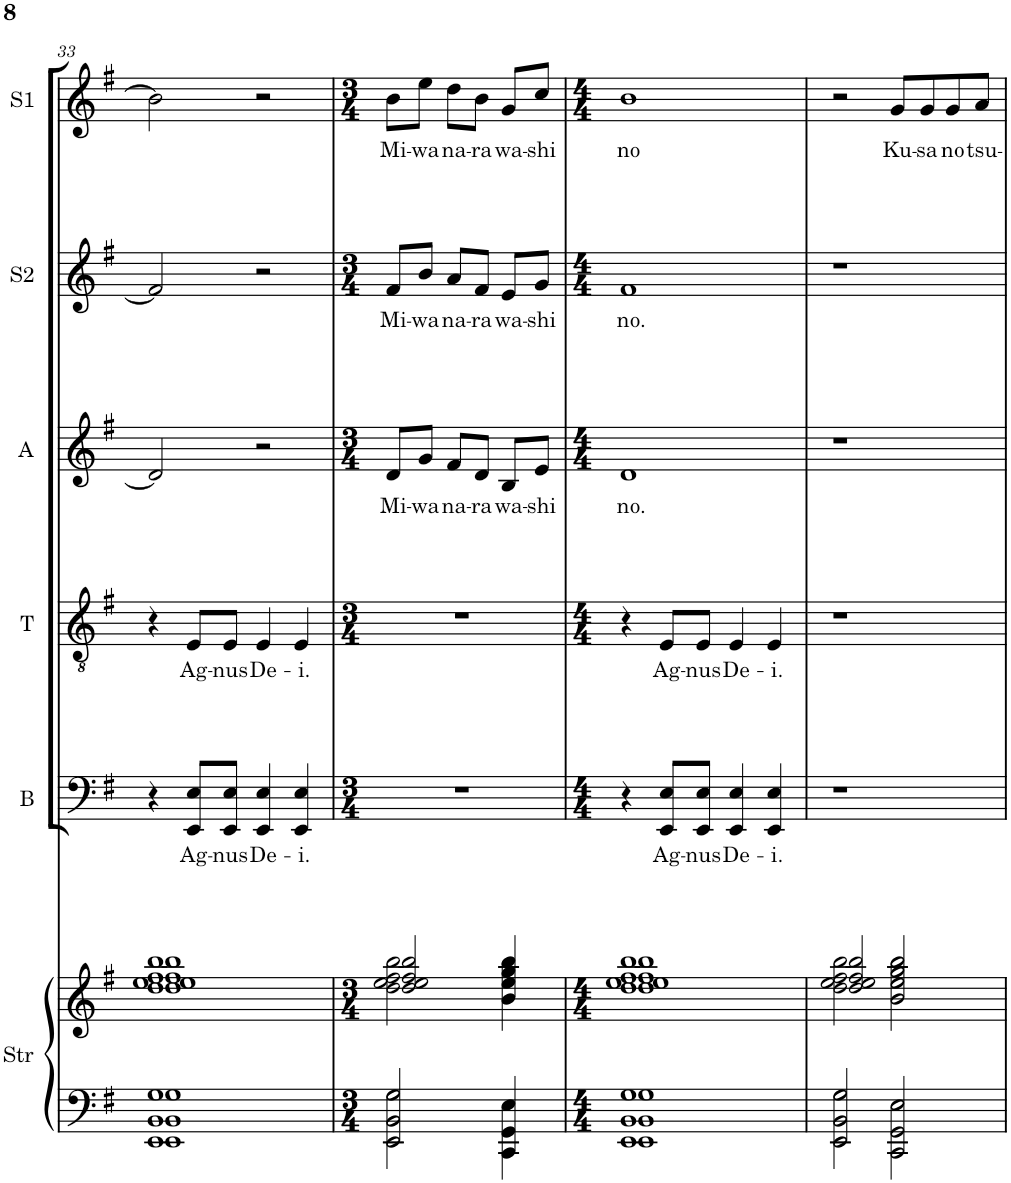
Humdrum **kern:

**kern	**kern	**kern	**text	**kern	**text	**kern	**text	**kern	**text	**kern	**text
*part6	*part6	*part5	*part5	*part4	*part4	*part3	*part3	*part2	*part2	*part1	*part1
*staff7	*staff6	*staff5	*staff5	*staff4	*staff4	*staff3	*staff3	*staff2	*staff2	*staff1	*staff1
*I"Strings	*	*I"Bass	*	*I"Tenor	*	*I"Alto	*	*I"Soprano 2	*	*I"Soprano 1	*
*I'Str	*	*I'B	*	*I'T	*	*I'A	*	*I'S2	*	*I'S1	*
!!LO:PB:g=z
*clefF4	*clefG2	*clefF4	*	*clefGv2	*	*clefG2	*	*clefG2	*	*clefG2	*
*k[f#]	*k[f#]	*k[f#]	*	*k[f#]	*	*k[f#]	*	*k[f#]	*	*k[f#]	*
*G:	*G:	*G:	*	*G:	*	*G:	*	*G:	*	*G:	*
*M4/4	*M4/4	*M4/4	*	*M4/4	*	*M4/4	*	*M4/4	*	*M4/4	*
=33	=33	=33	=33	=33	=33	=33	=33	=33	=33	=33	=33
*^	*^	*	*	*	*	*	*	*	*	*	*
1EE 1BB 1G	1EE 1BB 1G	1dd 1ee 1ff# 1bb	1dd 1ee 1ff# 1bb	4r	.	4r	.	2d/]	.	2f#/]	.	2b\]	.
!	!	!	!	!	!LO:LY:b	!	!LO:LY:b	!	!	!	!	!	!
.	.	.	.	8EE/ 8E/L	Ag-	8E/L	Ag-	.	.	.	.	.	.
!	!	!	!	!	!LO:LY:b	!	!LO:LY:b	!	!	!	!	!	!
.	.	.	.	8EE/ 8E/J	-nus	8E/J	-nus	.	.	.	.	.	.
!	!	!	!	!	!LO:LY:b	!	!LO:LY:b	!	!	!	!	!	!
.	.	.	.	4EE/ 4E/	De-	4E/	De-	2r	.	2r	.	2r	.
!	!	!	!	!	!LO:LY:b	!	!LO:LY:b	!	!	!	!	!	!
.	.	.	.	4EE/ 4E/	-i.	4E/	-i.	.	.	.	.	.	.
=34	=34	=34	=34	=34	=34	=34	=34	=34	=34	=34	=34	=34	=34
*M3/4	*	*M3/4	*	*M3/4	*	*M3/4	*	*M3/4	*	*M3/4	*	*M3/4	*
!	!	!	!	!	!	!	!	!	!LO:LY:b	!	!LO:LY:b	!	!LO:LY:b
2EE/ 2BB/ 2G/	2EE\ 2BB\ 2G\	2dd/ 2ee/ 2ff#/ 2bb/	2dd\ 2ee\ 2ff#\ 2bb\	2.r	.	2.r	.	8d/L	Mi-	8f#/L	Mi-	8b\L	Mi-
!	!	!	!	!	!	!	!	!	!LO:LY:b	!	!LO:LY:b	!	!LO:LY:b
.	.	.	.	.	.	.	.	8g/J	-wa	8b/J	-wa	8ee\J	-wa
!	!	!	!	!	!	!	!	!	!LO:LY:b	!	!LO:LY:b	!	!LO:LY:b
.	.	.	.	.	.	.	.	8f#/L	na-	8a/L	na-	8dd\L	na-
!	!	!	!	!	!	!	!	!	!LO:LY:b	!	!LO:LY:b	!	!LO:LY:b
.	.	.	.	.	.	.	.	8d/J	-ra	8f#/J	-ra	8b\J	-ra
!	!	!	!	!	!	!	!	!	!LO:LY:b	!	!LO:LY:b	!	!LO:LY:b
4CC/ 4GG/ 4E/	4CC\ 4GG\ 4E\	4b/ 4ee/ 4gg/ 4bb/	4b\ 4ee\ 4gg\ 4bb\	.	.	.	.	8B/L	wa-	8e/L	wa-	8g/L	wa-
!	!	!	!	!	!	!	!	!	!LO:LY:b	!	!LO:LY:b	!	!LO:LY:b
.	.	.	.	.	.	.	.	8e/J	-shi	8g/J	-shi	8cc/J	-shi
=35	=35	=35	=35	=35	=35	=35	=35	=35	=35	=35	=35	=35	=35
*M4/4	*	*M4/4	*	*M4/4	*	*M4/4	*	*M4/4	*	*M4/4	*	*M4/4	*
!	!	!	!	!	!	!	!	!	!LO:LY:b	!	!LO:LY:b	!	!LO:LY:b
1EE 1BB 1G	1EE 1BB 1G	1dd 1ee 1ff# 1bb	1dd 1ee 1ff# 1bb	4r	.	4r	.	1d	no.	1f#	no.	1b	no
!	!	!	!	!	!LO:LY:b	!	!LO:LY:b	!	!	!	!	!	!
.	.	.	.	8EE/ 8E/L	Ag-	8E/L	Ag-	.	.	.	.	.	.
!	!	!	!	!	!LO:LY:b	!	!LO:LY:b	!	!	!	!	!	!
.	.	.	.	8EE/ 8E/J	-nus	8E/J	-nus	.	.	.	.	.	.
!	!	!	!	!	!LO:LY:b	!	!LO:LY:b	!	!	!	!	!	!
.	.	.	.	4EE/ 4E/	De-	4E/	De-	.	.	.	.	.	.
!	!	!	!	!	!LO:LY:b	!	!LO:LY:b	!	!	!	!	!	!
.	.	.	.	4EE/ 4E/	-i.	4E/	-i.	.	.	.	.	.	.
=36	=36	=36	=36	=36	=36	=36	=36	=36	=36	=36	=36	=36	=36
2EE/ 2BB/ 2G/	2EE\ 2BB\ 2G\	2dd/ 2ee/ 2ff#/ 2bb/	2dd\ 2ee\ 2ff#\ 2bb\	1r	.	1r	.	1r	.	1r	.	2r	.
!	!	!	!	!	!	!	!	!	!	!	!	!	!LO:LY:b
2CC/ 2GG/ 2E/	2CC\ 2GG\ 2E\	2b/ 2ee/ 2gg/ 2bb/	2b\ 2ee\ 2gg\ 2bb\	.	.	.	.	.	.	.	.	8g/L	Ku-
!	!	!	!	!	!	!	!	!	!	!	!	!	!LO:LY:b
.	.	.	.	.	.	.	.	.	.	.	.	8g/	-sa
!	!	!	!	!	!	!	!	!	!	!	!	!	!LO:LY:b
.	.	.	.	.	.	.	.	.	.	.	.	8g/	no
!	!	!	!	!	!	!	!	!	!	!	!	!	!LO:LY:b
.	.	.	.	.	.	.	.	.	.	.	.	8a/J	tsu-
*v	*v	*	*	*	*	*	*	*	*	*	*	*	*
*	*v	*v	*	*	*	*	*	*	*	*	*	*
=	=	=	=	=	=	=	=	=	=	=	=
*-	*-	*-	*-	*-	*-	*-	*-	*-	*-	*-	*-
